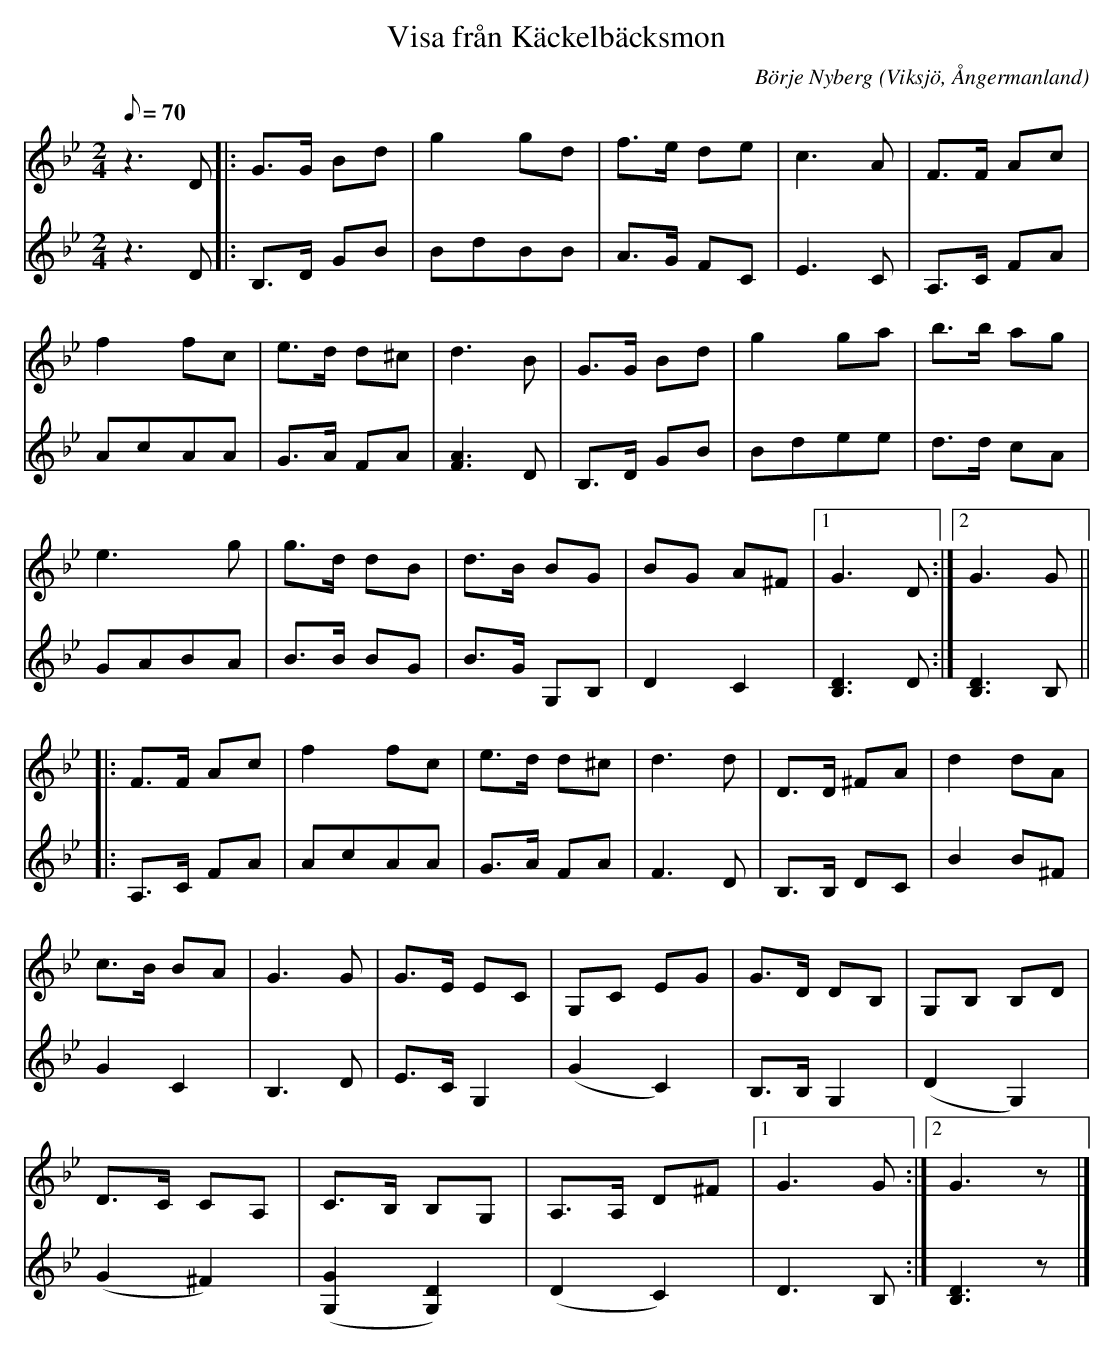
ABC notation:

X:1
T:Visa från Käckelbäcksmon
C:Börje Nyberg
O:Viksjö, Ångermanland
M:2/4
L:1/8
Q:70
K:Gm
V:1
z2> D2|: G>G Bd | g2 gd | f>e de | c2>A2 | F>F Ac |
f2 fc | e>d d^c | d2>B2 | G>G Bd |g2 ga | b>b ag |
e2> g2 | g>d dB |d>B BG |BG A^F |1 G2> D2 :|2 G2> G2 ||
|: F>F Ac | f2 fc | e>d d^c | d2>d2 | D>D ^FA | d2 dA |
c>B BA |G2> G2 | G>E EC | G,C EG | G>D DB, | G,B, B,D |
D>C CA, | C>B, B,G, | A,>A, D^F |1 G2> G2 :|2 G2> z2 |]
V:2
z2> D2 |: B,>D GB| BdBB | A>G FC | E2>C2 | A,>C FA |
AcAA | G>A FA | [A2F2]> D2 | B,>D GB | Bdee | d>d cA |
GABA | B>B BG | B>G G,B, | D2C2 | [D2B,2]> D2 :| [D2B,2]> B,2 ||
|: A,>C FA | AcAA | G>A FA | F2>D2 | B,>B, DC | B2 B^F |
G2 C2 | B,2> D2 | E>C G,2 |(G2 C2) | B,>B, G,2 | (D2 G,2) |
(G2 ^F2) | ([G2G,2] [D2G,2]) | (D2 C2) | D2> B,2 :| [D2B,2]> z2 |]
